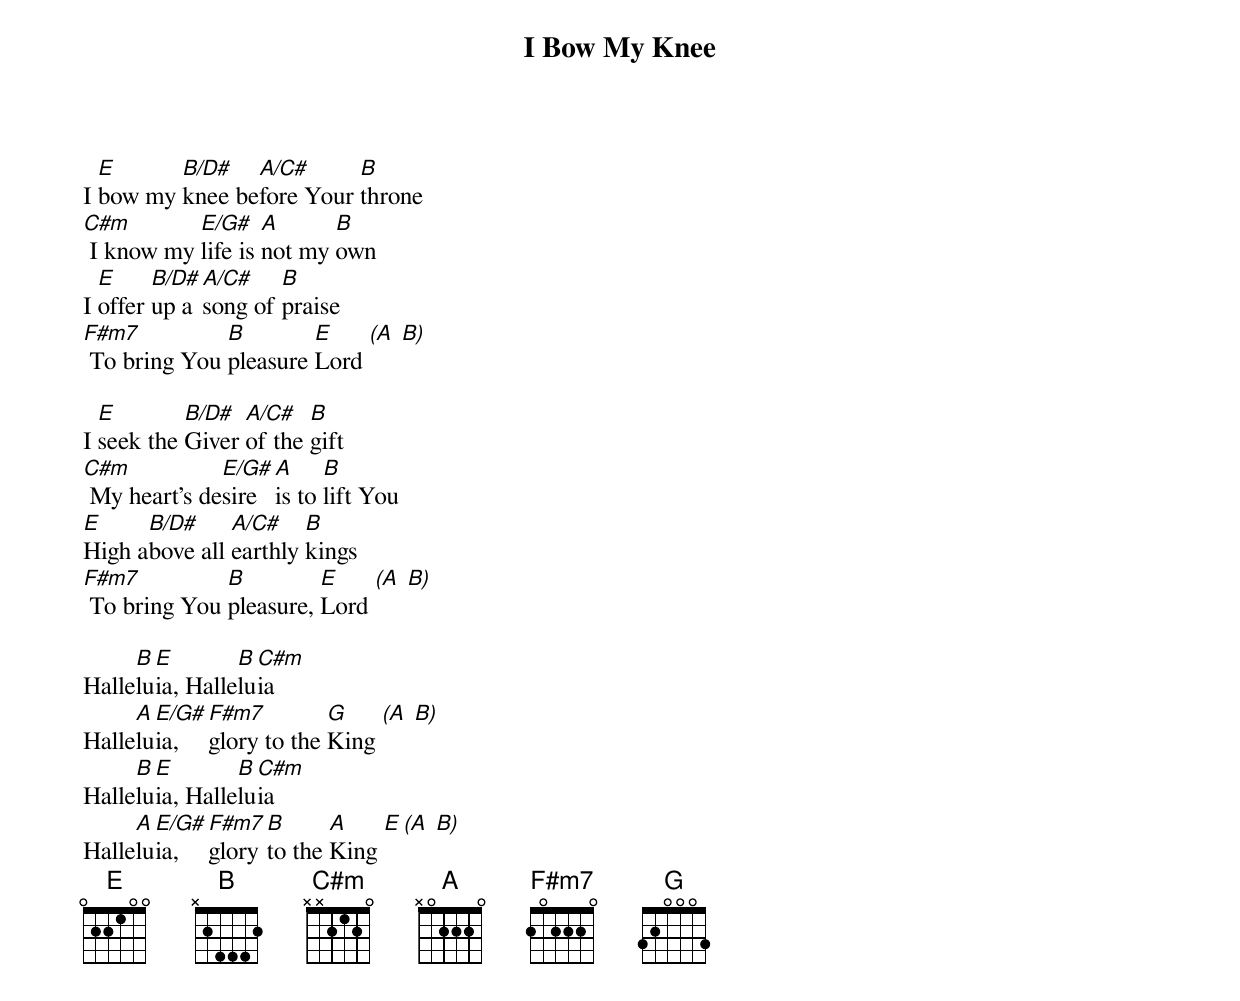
{title: I Bow My Knee}
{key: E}
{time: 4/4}
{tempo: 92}
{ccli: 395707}
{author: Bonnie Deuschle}
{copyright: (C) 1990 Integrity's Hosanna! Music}

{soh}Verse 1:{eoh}
I [E]bow my [B/D#]knee be[A/C#]fore Your [B]throne
[C#m] I know my [E/G#]life is [A]not my [B]own
I [E]offer [B/D#]up a [A/C#]song of [B]praise
[F#m7] To bring You [B]pleasure [E]Lord [(A  B)]

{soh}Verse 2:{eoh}
I [E]seek the [B/D#]Giver [A/C#]of the [B]gift
[C#m] My heart's de[E/G#]sire [A]is to [B]lift You
[E]High a[B/D#]bove all [A/C#]earthly [B]kings
[F#m7] To bring You [B]pleasure, [E]Lord [(A  B)]

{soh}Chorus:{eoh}
Halle[B]lu[E]ia, Halle[B]lu[C#m]ia
Halle[A]lu[E/G#]ia, [F#m7]glory to the [G]King [(A  B)]
Halle[B]lu[E]ia, Halle[B]lu[C#m]ia
Halle[A]lu[E/G#]ia, [F#m7]glory [B]to the [A]King [E][(A  B)]
